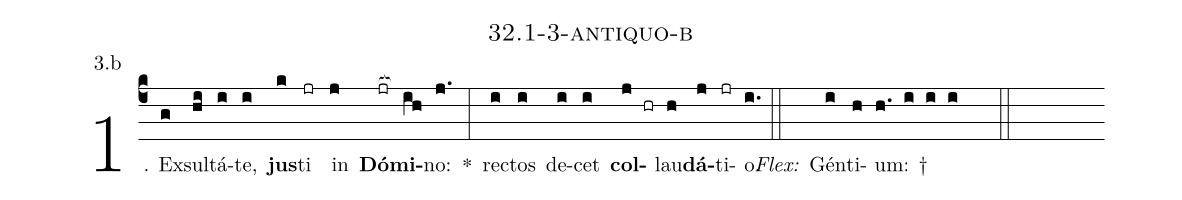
name: 32.1-3-antiquo-b;
annotation: 3.b;
%%
(c4)1. Ex(g)sul(hi)tá(i)te,(i) <b>jus</b>(k)ti(jr) in(j) <b>Dó</b>(jr[ocb:1{])<b>mi</b>(ih[ocb:0}])no:(j.) *(:) rec(i)tos(i) de(i)cet(i) <b>col</b>(j hr)lau(h)<b>dá</b>(j)ti(jr)o.(i.) (::)
<i>Flex:</i>()  Gén(i)ti(h)um: †(h. i i i  ::)
